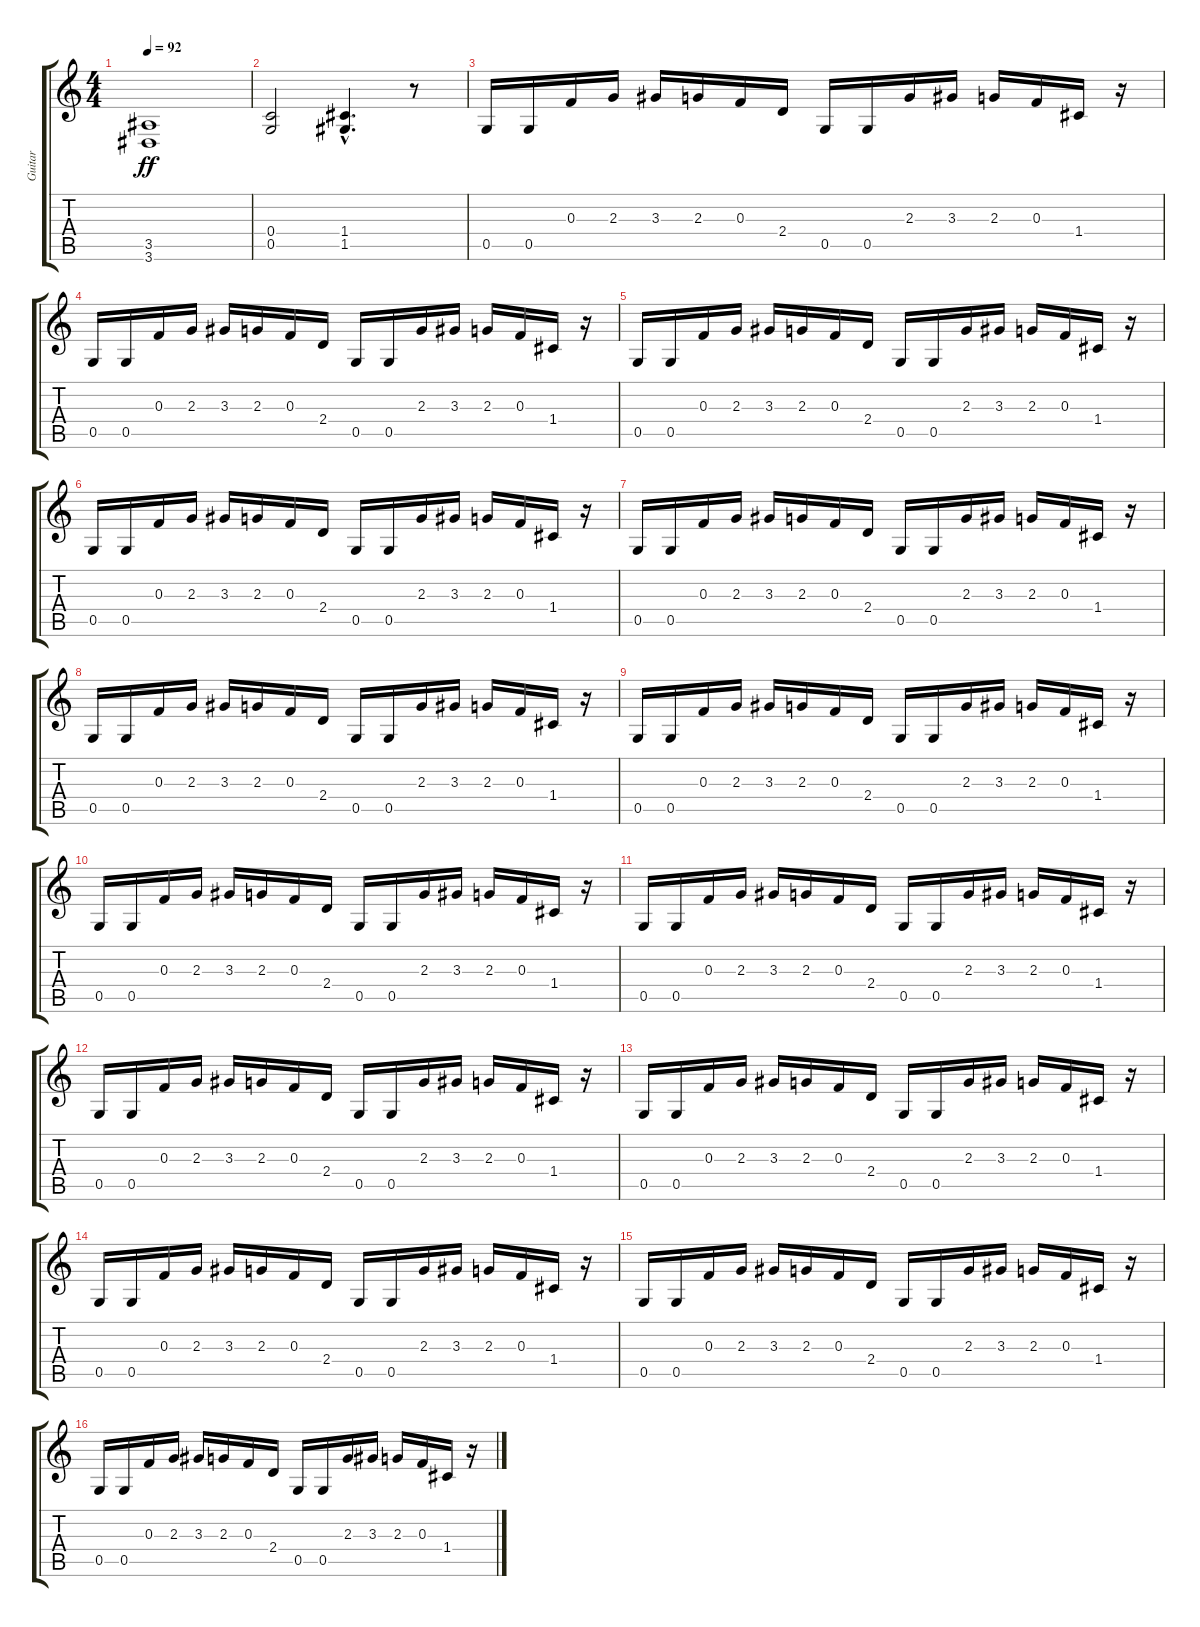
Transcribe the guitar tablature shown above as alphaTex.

\track ("Guitar" "Guitar") {instrument distortionguitar}
\staff {score tabs}
\tuning (D4 A3 F3 C3 G2 C2) {hide}
\ts (4 4)
\tempo 92
\clef g2
\ks c
(3.5 3.6).1{dy ff} |
(0.4 0.5).2 (1.4{hac} 1.5{hac}).4{d} r.8 |
0.5.16 0.5.16 0.3.16 2.3.16 3.3.16 2.3.16 0.3.16 2.4.16 0.5.16 0.5.16 2.3.16 3.3.16 2.3.16 0.3.16 1.4.16 r.16 |
0.5.16 0.5.16 0.3.16 2.3.16 3.3.16 2.3.16 0.3.16 2.4.16 0.5.16 0.5.16 2.3.16 3.3.16 2.3.16 0.3.16 1.4.16 r.16 |
0.5.16 0.5.16 0.3.16 2.3.16 3.3.16 2.3.16 0.3.16 2.4.16 0.5.16 0.5.16 2.3.16 3.3.16 2.3.16 0.3.16 1.4.16 r.16 |
0.5.16 0.5.16 0.3.16 2.3.16 3.3.16 2.3.16 0.3.16 2.4.16 0.5.16 0.5.16 2.3.16 3.3.16 2.3.16 0.3.16 1.4.16 r.16 |
0.5.16 0.5.16 0.3.16 2.3.16 3.3.16 2.3.16 0.3.16 2.4.16 0.5.16 0.5.16 2.3.16 3.3.16 2.3.16 0.3.16 1.4.16 r.16 |
0.5.16 0.5.16 0.3.16 2.3.16 3.3.16 2.3.16 0.3.16 2.4.16 0.5.16 0.5.16 2.3.16 3.3.16 2.3.16 0.3.16 1.4.16 r.16 |
0.5.16 0.5.16 0.3.16 2.3.16 3.3.16 2.3.16 0.3.16 2.4.16 0.5.16 0.5.16 2.3.16 3.3.16 2.3.16 0.3.16 1.4.16 r.16 |
0.5.16 0.5.16 0.3.16 2.3.16 3.3.16 2.3.16 0.3.16 2.4.16 0.5.16 0.5.16 2.3.16 3.3.16 2.3.16 0.3.16 1.4.16 r.16 |
0.5.16 0.5.16 0.3.16 2.3.16 3.3.16 2.3.16 0.3.16 2.4.16 0.5.16 0.5.16 2.3.16 3.3.16 2.3.16 0.3.16 1.4.16 r.16 |
0.5.16 0.5.16 0.3.16 2.3.16 3.3.16 2.3.16 0.3.16 2.4.16 0.5.16 0.5.16 2.3.16 3.3.16 2.3.16 0.3.16 1.4.16 r.16 |
0.5.16 0.5.16 0.3.16 2.3.16 3.3.16 2.3.16 0.3.16 2.4.16 0.5.16 0.5.16 2.3.16 3.3.16 2.3.16 0.3.16 1.4.16 r.16 |
0.5.16 0.5.16 0.3.16 2.3.16 3.3.16 2.3.16 0.3.16 2.4.16 0.5.16 0.5.16 2.3.16 3.3.16 2.3.16 0.3.16 1.4.16 r.16 |
0.5.16 0.5.16 0.3.16 2.3.16 3.3.16 2.3.16 0.3.16 2.4.16 0.5.16 0.5.16 2.3.16 3.3.16 2.3.16 0.3.16 1.4.16 r.16 |
0.5.16 0.5.16 0.3.16 2.3.16 3.3.16 2.3.16 0.3.16 2.4.16 0.5.16 0.5.16 2.3.16 3.3.16 2.3.16 0.3.16 1.4.16 r.16
